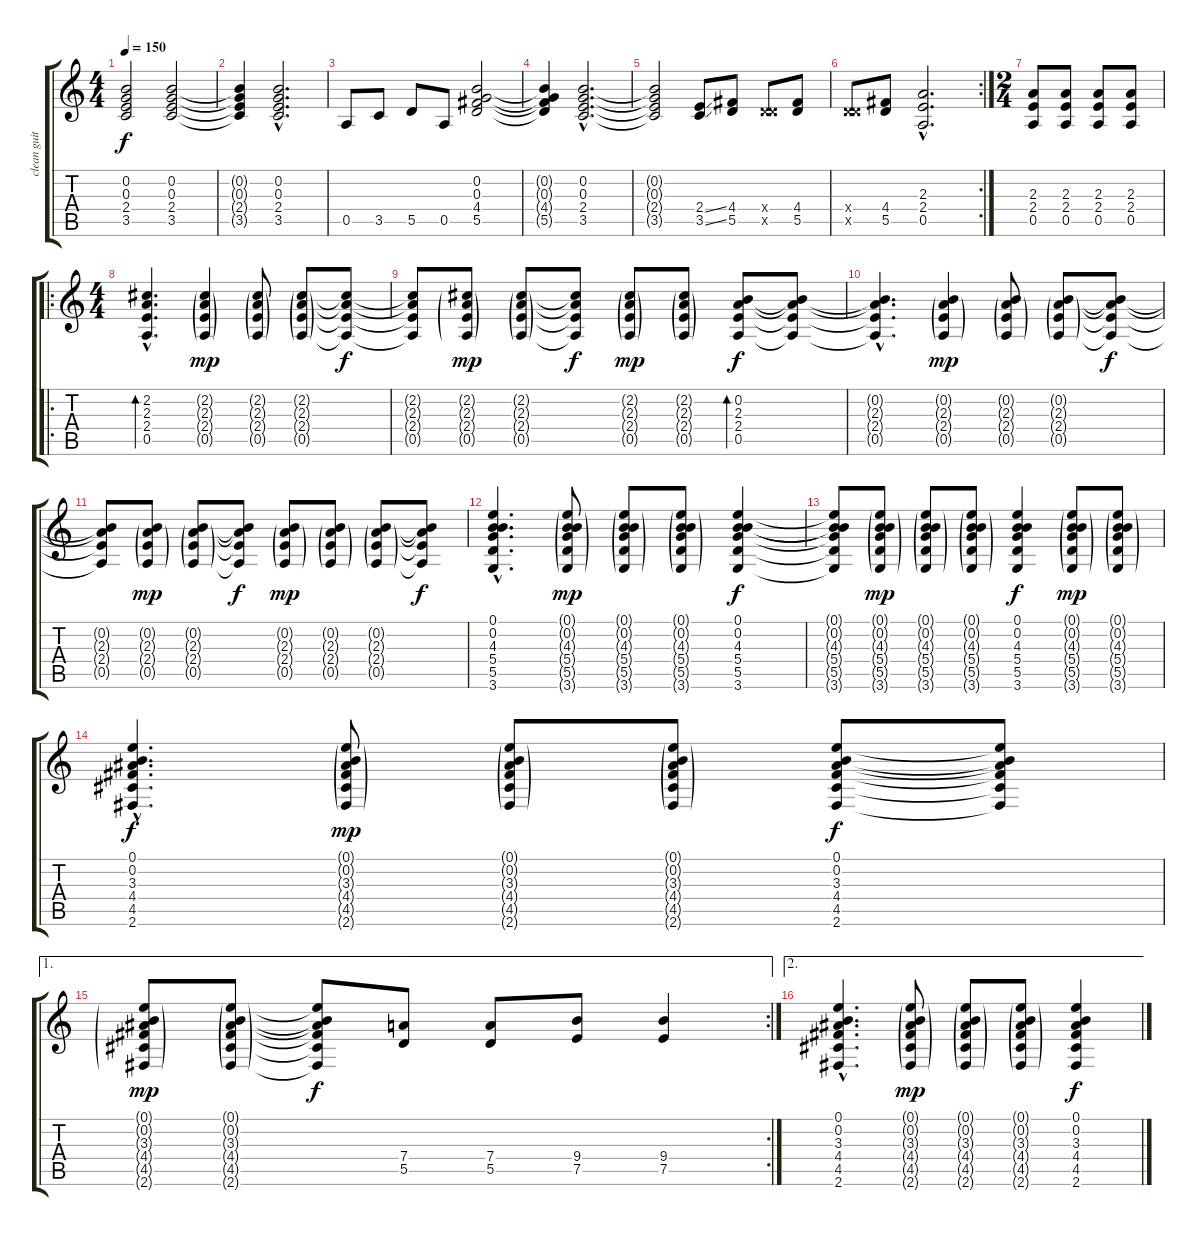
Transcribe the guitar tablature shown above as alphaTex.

\track ("clean guitar" "clean guit") {instrument electricguitarjazz}
\staff {score tabs}
\tuning (E4 B3 G3 D3 A2 E2) {hide}
\ts (4 4)
\tempo 150
\clef g2
\ks c
(0.2{t} 0.3{t} 2.4{t} 3.5{t}).2{dy f} (0.2 0.3 2.4 3.5).2 |
(0.2{t} 0.3{t} 2.4{t} 3.5{t}).4 (0.2{hac} 0.3{hac} 2.4{hac} 3.5{hac}).2{d} |
0.5.8 3.5.8 5.5.8 0.5.8 (0.2 0.3 4.4 5.5).2 |
(0.2{t} 0.3{t} 4.4{t} 5.5{t}).4 (0.2{hac} 0.3{hac} 2.4{hac} 3.5{hac}).2{d} |
(0.2{t} 0.3{t} 2.4{t} 3.5{t}).2 (2.4{ss} 3.5{ss}).8 (4.4 5.5).8 (0.4{x} 5.5{x}).8 (4.4 5.5).8 |
\rc 2
(0.4{x} 5.5{x}).8 (4.4 5.5).8 (2.3{hac} 2.4{hac} 0.5{hac}).2{d} |
\ts (2 4)
(2.3 2.4 0.5).8 (2.3 2.4 0.5).8 (2.3 2.4 0.5).8 (2.3 2.4 0.5).8 |
\ro
\ts (4 4)
(2.2{hac} 2.3{hac} 2.4{hac} 0.5{hac}).4{d bd 120} (2.2{g} 2.3{g} 2.4{g} 0.5{g}).4{dy mp} (2.2{g} 2.3{g} 2.4{g} 0.5{g}).8 (2.2{g} 2.3{g} 2.4{g} 0.5{g}).8 (2.2{t} 2.3{t} 2.4{t} 0.5{t}).8{dy f} |
(2.2{t} 2.3{t} 2.4{t} 0.5{t}).8 (2.2{g} 2.3{g} 2.4{g} 0.5{g}).8{dy mp} (2.2{g} 2.3{g} 2.4{g} 0.5{g}).8 (2.2{t} 2.3{t} 2.4{t} 0.5{t}).8{dy f} (2.2{g} 2.3{g} 2.4{g} 0.5{g}).8{dy mp} (2.2{g} 2.3{g} 2.4{g} 0.5{g}).8 (0.2 2.3 2.4 0.5).8{bd 60 dy f} (0.2{t} 2.3{t} 2.4{t} 0.5{t}).8 |
(0.2{hac t} 2.3{hac t} 2.4{hac t} 0.5{hac t}).4{d} (0.2{g} 2.3{g} 2.4{g} 0.5{g}).4{dy mp} (0.2{g} 2.3{g} 2.4{g} 0.5{g}).8 (0.2{g} 2.3{g} 2.4{g} 0.5{g}).8 (0.2{t} 2.3{t} 2.4{t} 0.5{t}).8{dy f} |
(0.2{t} 2.3{t} 2.4{t} 0.5{t}).8 (0.2{g} 2.3{g} 2.4{g} 0.5{g}).8{dy mp} (0.2{g} 2.3{g} 2.4{g} 0.5{g}).8 (0.2{t} 2.3{t} 2.4{t} 0.5{t}).8{dy f} (0.2{g} 2.3{g} 2.4{g} 0.5{g}).8{dy mp} (0.2{g} 2.3{g} 2.4{g} 0.5{g}).8 (0.2{g} 2.3{g} 2.4{g} 0.5{g}).8 (0.2{t} 2.3{t} 2.4{t} 0.5{t}).8{dy f} |
(0.1{hac} 0.2{hac} 4.3{hac} 5.4{hac} 5.5{hac} 3.6{hac}).4{d} (0.1{g} 0.2{g} 4.3{g} 5.4{g} 5.5{g} 3.6{g}).8{dy mp} (0.1{g} 0.2{g} 4.3{g} 5.4{g} 5.5{g} 3.6{g}).8 (0.1{g} 0.2{g} 4.3{g} 5.4{g} 5.5{g} 3.6{g}).8 (0.1 0.2 4.3 5.4 5.5 3.6).4{dy f} |
(0.1{t} 0.2{t} 4.3{t} 5.4{t} 5.5{t} 3.6{t}).8 (0.1{g} 0.2{g} 4.3{g} 5.4{g} 5.5{g} 3.6{g}).8{dy mp} (0.1{g} 0.2{g} 4.3{g} 5.4{g} 5.5{g} 3.6{g}).8 (0.1{g} 0.2{g} 4.3{g} 5.4{g} 5.5{g} 3.6{g}).8 (0.1 0.2 4.3 5.4 5.5 3.6).4{dy f} (0.1{g} 0.2{g} 4.3{g} 5.4{g} 5.5{g} 3.6{g}).8{dy mp} (0.1{g} 0.2{g} 4.3{g} 5.4{g} 5.5{g} 3.6{g}).8 |
(0.1{hac} 0.2{hac} 3.3{hac} 4.4{hac} 4.5{hac} 2.6{hac}).4{d dy f} (0.1{g} 0.2{g} 3.3{g} 4.4{g} 4.5{g} 2.6{g}).8{dy mp} (0.1{g} 0.2{g} 3.3{g} 4.4{g} 4.5{g} 2.6{g}).8 (0.1{g} 0.2{g} 3.3{g} 4.4{g} 4.5{g} 2.6{g}).8 (0.1 0.2 3.3 4.4 4.5 2.6).8{dy f} (0.1{t} 0.2{t} 3.3{t} 4.4{t} 4.5{t} 2.6{t}).8 |
\ae 1
\rc 2
(0.1{g} 0.2{g} 3.3{g} 4.4{g} 4.5{g} 2.6{g}).8{dy mp} (0.1{g} 0.2{g} 3.3{g} 4.4{g} 4.5{g} 2.6{g}).8 (0.1{t} 0.2{t} 3.3{t} 4.4{t} 4.5{t} 2.6{t}).8{dy f} (7.4 5.5).8 (7.4 5.5).8 (9.4 7.5).8 (9.4 7.5).4 |
\ae 2
(0.1{hac} 0.2{hac} 3.3{hac} 4.4{hac} 4.5{hac} 2.6{hac}).4{d} (0.1{g} 0.2{g} 3.3{g} 4.4{g} 4.5{g} 2.6{g}).8{dy mp} (0.1{g} 0.2{g} 3.3{g} 4.4{g} 4.5{g} 2.6{g}).8 (0.1{g} 0.2{g} 3.3{g} 4.4{g} 4.5{g} 2.6{g}).8 (0.1 0.2 3.3 4.4 4.5 2.6).4{dy f}
